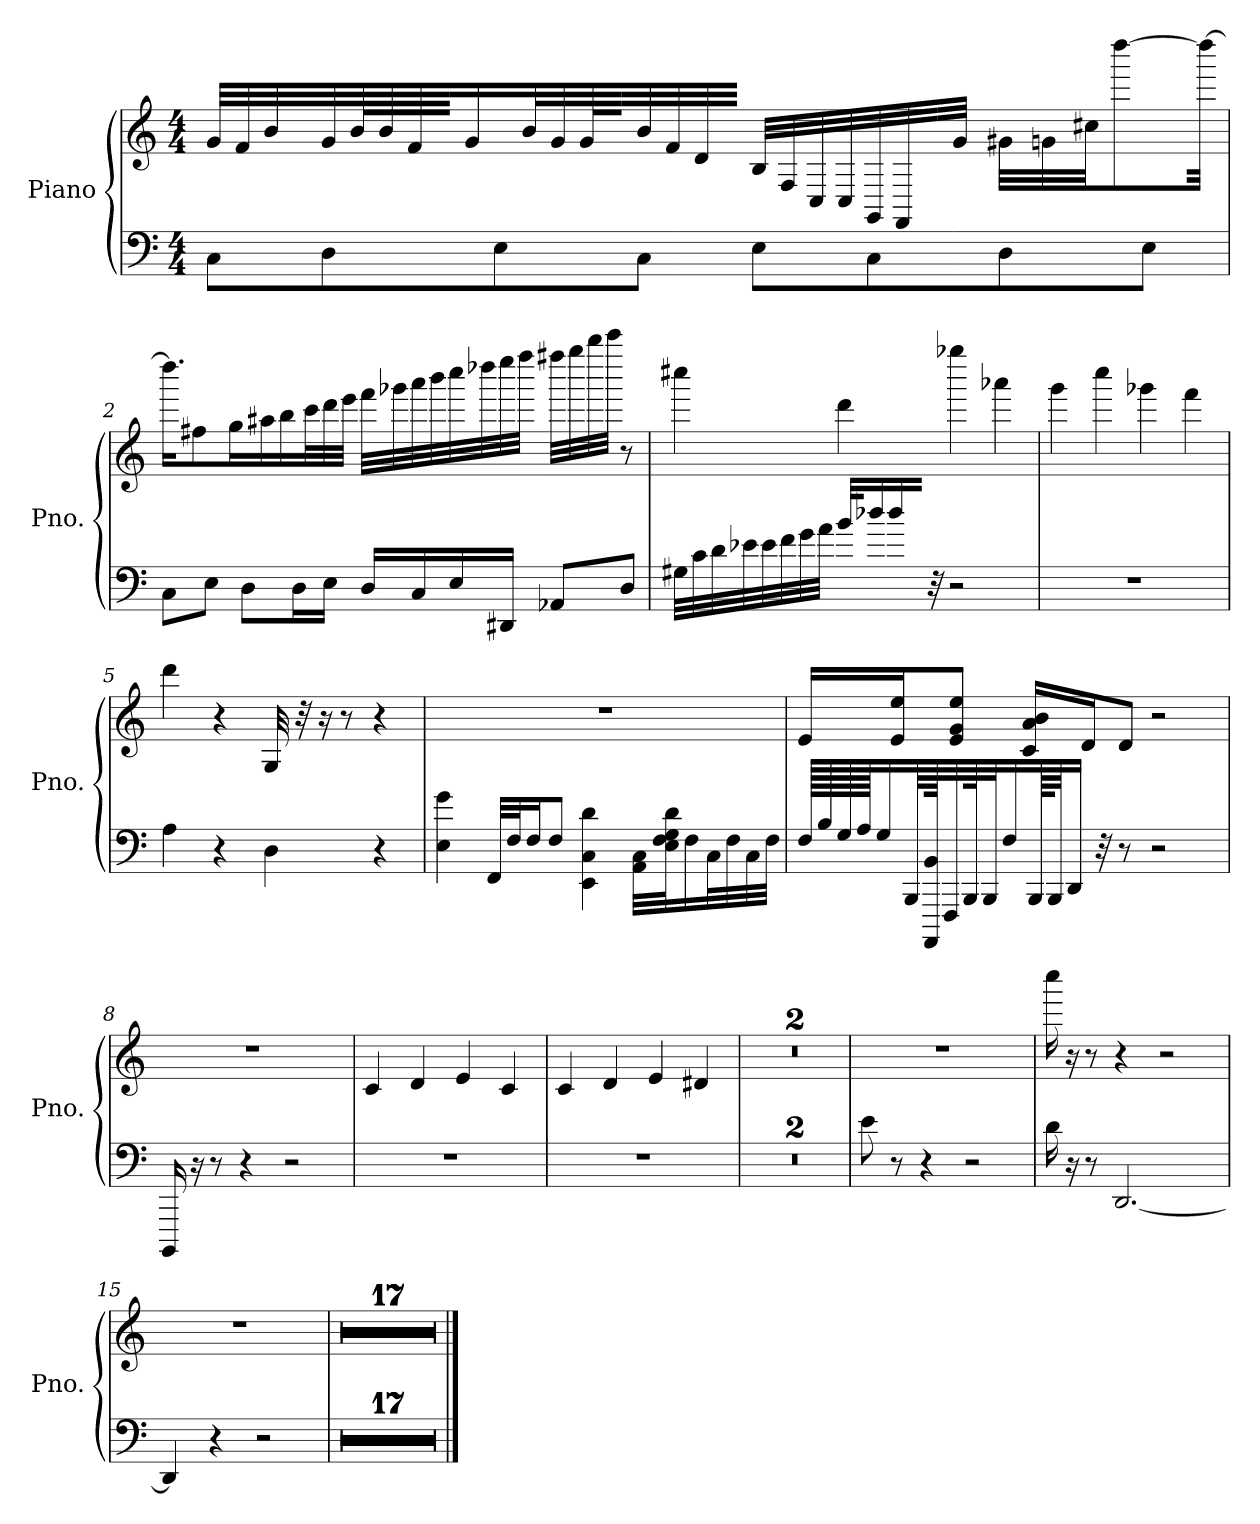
**kern	**kern
*part1	*part1
*staff2	*staff1
*I"Piano	*
*I'Pno.	*
*clefF4	*clefG2
*k[]	*k[]
*M4/4	*M4/4
=1	=1
8C\L	32g/LLL
.	32f/
.	32b/
.	32cc/yy
8D\	32g/
.	64b/L
.	64b/
.	64f/
.	64g/JJyy
.	16g/
8E\	.
.	32b/L
.	32g/
.	64g/L
.	64f/Jyy
8C\J	32b/
.	32f/
.	32d/
.	32B/JJJyy
8E\L	32B/LLL
.	32F/
.	32C/
.	32C/
8C\	32GG/
.	32FF/
.	32BB/yy
.	32g/JJJ
8D\	32g#X\LLL
.	32gn\
.	32cc#X\JJ
.	[8dddd\
8E\J	.
.	32dddd\Jkk_
!!LO:LB:g=z
=2	=2
8C\L	16.dddd\KL]
.	8ff#X\
8E\J	.
.	16gg\L
8D\L	.
.	16aa#X\
.	16bb\
16D\L	.
.	32ccc\L
16E\JJ	32ddd\
.	32eee\JJJ
16D/LL	32fff\LLL
.	32ggg-X\
16C/	32aaa\
.	32bbb\
16E/	32cccc\
.	32dddd-X\
16DD#X/JJ	32eeee\
.	32ffff\JJJ
8AA-X/L	32ffff#X\LLL
.	32gggg\
.	32bbbb\
.	32ccccc\JJJ
8D/J	8r
!!LO:LB:g=z
=3	=3
32G#X\LLL	4cccc#X\
32c\	.
32d\	.
32e-X\	.
32e-\	.
32f\	.
32g\	.
32a\JJJ	.
32b/KLL	4ddd\
16dd-X/	.
16dd-/	.
16cc/JJyy	.
32r	.
2r	4gggg-X\
.	4aaa-X\
=4	=4
1r	4ggg\
.	4cccc\
.	4ggg-X\
.	4fff\
=5	=5
4A\	4ddd\
4r	4r
4D\	32G/
.	32r
.	16r
.	8r
4r	4r
!!LO:LB:g=z
=6	=6
4E\ 4g\	1r
32FF/LLL	.
32F/J	.
16F/J	.
8F/J	.
4EE\ 4C\ 4d\	.
32AA\ 32C\LLL	.
32E\ 32F\ 32G\ 32d\J	.
16F\	.
32C\L	.
32F\	.
32C\	.
32F\JJJ	.
=7	=7
128F/LLLLL	16e/LL
128B/	.
128G/	.
128A/JJJ	.
16G/	.
.	16e/ 16ee/J
64BBB/LL	.
128AAAA/ 128BB/JK	.
32FFF/	.
.	8e/ 8g/ 8ee/J
64BBB/K	.
32BBB/J	.
16F/	.
.	16c/ 16a/ 16b/LL
128BBB/KLL	.
64BBB/JJ	.
16DD/JJ	.
.	16d/J
32r	.
8r	8d/J
2r	2r
=8	=8
16BBBB/	1r
16r	.
8r	.
4r	.
2r	.
=9	=9
1r	4c/
.	4d/
.	4e/
.	4c/
!!LO:LB:g=z
=10	=10
1r	4c/
.	4d/
.	4e/
.	4d#X/
=11	=11
1r	1r
=12	=12
1r	1r
=13	=13
8e\	1r
8r	.
4r	.
2r	.
=14	=14
16d\	16cccc\
16r	16r
8r	8r
[2.DD/	4r
.	2r
=15	=15
4DD/]	1r
4r	.
2r	.
=16	=16
1r	1r
=17	=17
1r	1r
=18	=18
1r	1r
=19	=19
1r	1r
=20	=20
1r	1r
=21	=21
1r	1r
=22	=22
1r	1r
=23	=23
1r	1r
=24	=24
1r	1r
=25	=25
1r	1r
=26	=26
1r	1r
=27	=27
1r	1r
=28	=28
1r	1r
=29	=29
1r	1r
=30	=30
1r	1r
=31	=31
1r	1r
=32	=32
1r	1r
==	==
*-	*-
